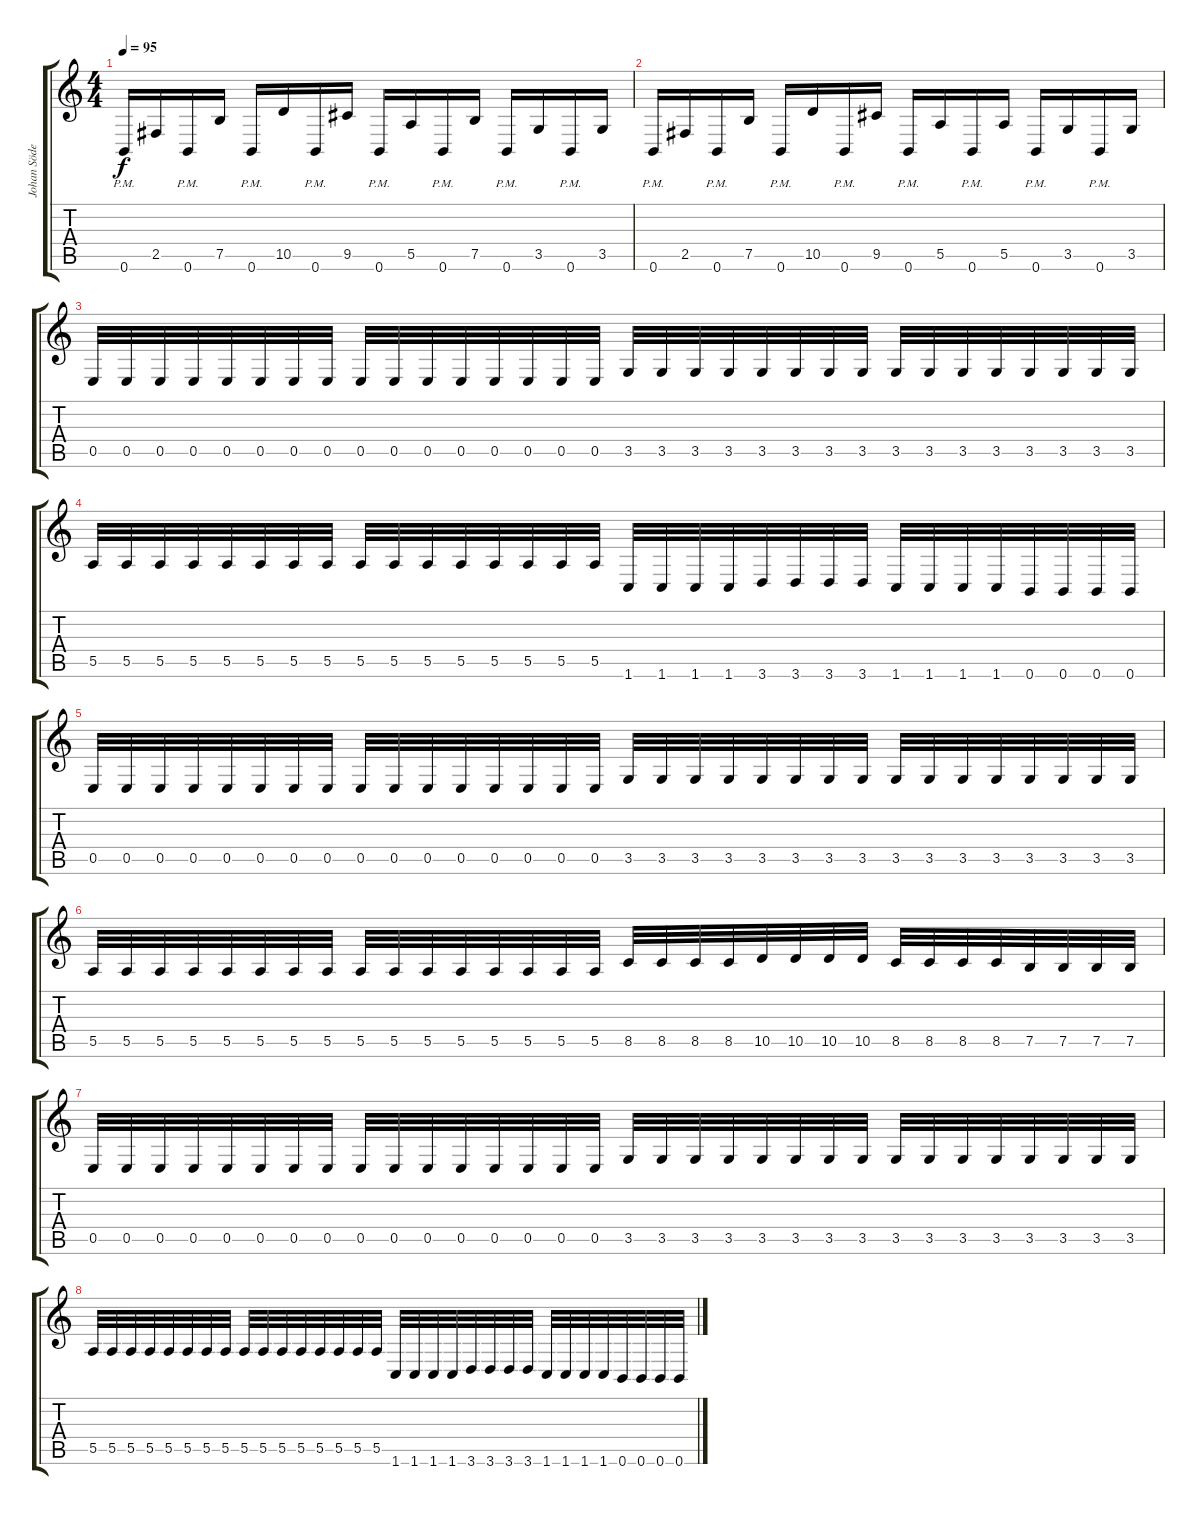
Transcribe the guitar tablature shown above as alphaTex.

\track ("Johan Söderberg" "Johan Söde") {instrument distortionguitar}
\staff {score tabs}
\tuning (B3 Gb3 D3 A2 E2 B1) {hide}
\ts (4 4)
\tempo 95
\clef g2
\ks c
0.6{pm}.16{dy f} 2.5.16 0.6{pm}.16 7.5.16 0.6{pm}.16 10.5.16 0.6{pm}.16 9.5.16 0.6{pm}.16 5.5.16 0.6{pm}.16 7.5.16 0.6{pm}.16 3.5.16 0.6{pm}.16 3.5.16 |
0.6{pm}.16 2.5.16 0.6{pm}.16 7.5.16 0.6{pm}.16 10.5.16 0.6{pm}.16 9.5.16 0.6{pm}.16 5.5.16 0.6{pm}.16 5.5.16 0.6{pm}.16 3.5.16 0.6{pm}.16 3.5.16 |
0.5.32 0.5.32 0.5.32 0.5.32 0.5.32 0.5.32 0.5.32 0.5.32 0.5.32 0.5.32 0.5.32 0.5.32 0.5.32 0.5.32 0.5.32 0.5.32 3.5.32 3.5.32 3.5.32 3.5.32 3.5.32 3.5.32 3.5.32 3.5.32 3.5.32 3.5.32 3.5.32 3.5.32 3.5.32 3.5.32 3.5.32 3.5.32 |
5.5.32 5.5.32 5.5.32 5.5.32 5.5.32 5.5.32 5.5.32 5.5.32 5.5.32 5.5.32 5.5.32 5.5.32 5.5.32 5.5.32 5.5.32 5.5.32 1.6.32 1.6.32 1.6.32 1.6.32 3.6.32 3.6.32 3.6.32 3.6.32 1.6.32 1.6.32 1.6.32 1.6.32 0.6.32 0.6.32 0.6.32 0.6.32 |
0.5.32 0.5.32 0.5.32 0.5.32 0.5.32 0.5.32 0.5.32 0.5.32 0.5.32 0.5.32 0.5.32 0.5.32 0.5.32 0.5.32 0.5.32 0.5.32 3.5.32 3.5.32 3.5.32 3.5.32 3.5.32 3.5.32 3.5.32 3.5.32 3.5.32 3.5.32 3.5.32 3.5.32 3.5.32 3.5.32 3.5.32 3.5.32 |
5.5.32 5.5.32 5.5.32 5.5.32 5.5.32 5.5.32 5.5.32 5.5.32 5.5.32 5.5.32 5.5.32 5.5.32 5.5.32 5.5.32 5.5.32 5.5.32 8.5.32 8.5.32 8.5.32 8.5.32 10.5.32 10.5.32 10.5.32 10.5.32 8.5.32 8.5.32 8.5.32 8.5.32 7.5.32 7.5.32 7.5.32 7.5.32 |
0.5.32 0.5.32 0.5.32 0.5.32 0.5.32 0.5.32 0.5.32 0.5.32 0.5.32 0.5.32 0.5.32 0.5.32 0.5.32 0.5.32 0.5.32 0.5.32 3.5.32 3.5.32 3.5.32 3.5.32 3.5.32 3.5.32 3.5.32 3.5.32 3.5.32 3.5.32 3.5.32 3.5.32 3.5.32 3.5.32 3.5.32 3.5.32 |
5.5.32 5.5.32 5.5.32 5.5.32 5.5.32 5.5.32 5.5.32 5.5.32 5.5.32 5.5.32 5.5.32 5.5.32 5.5.32 5.5.32 5.5.32 5.5.32 1.6.32 1.6.32 1.6.32 1.6.32 3.6.32 3.6.32 3.6.32 3.6.32 1.6.32 1.6.32 1.6.32 1.6.32 0.6.32 0.6.32 0.6.32 0.6.32
